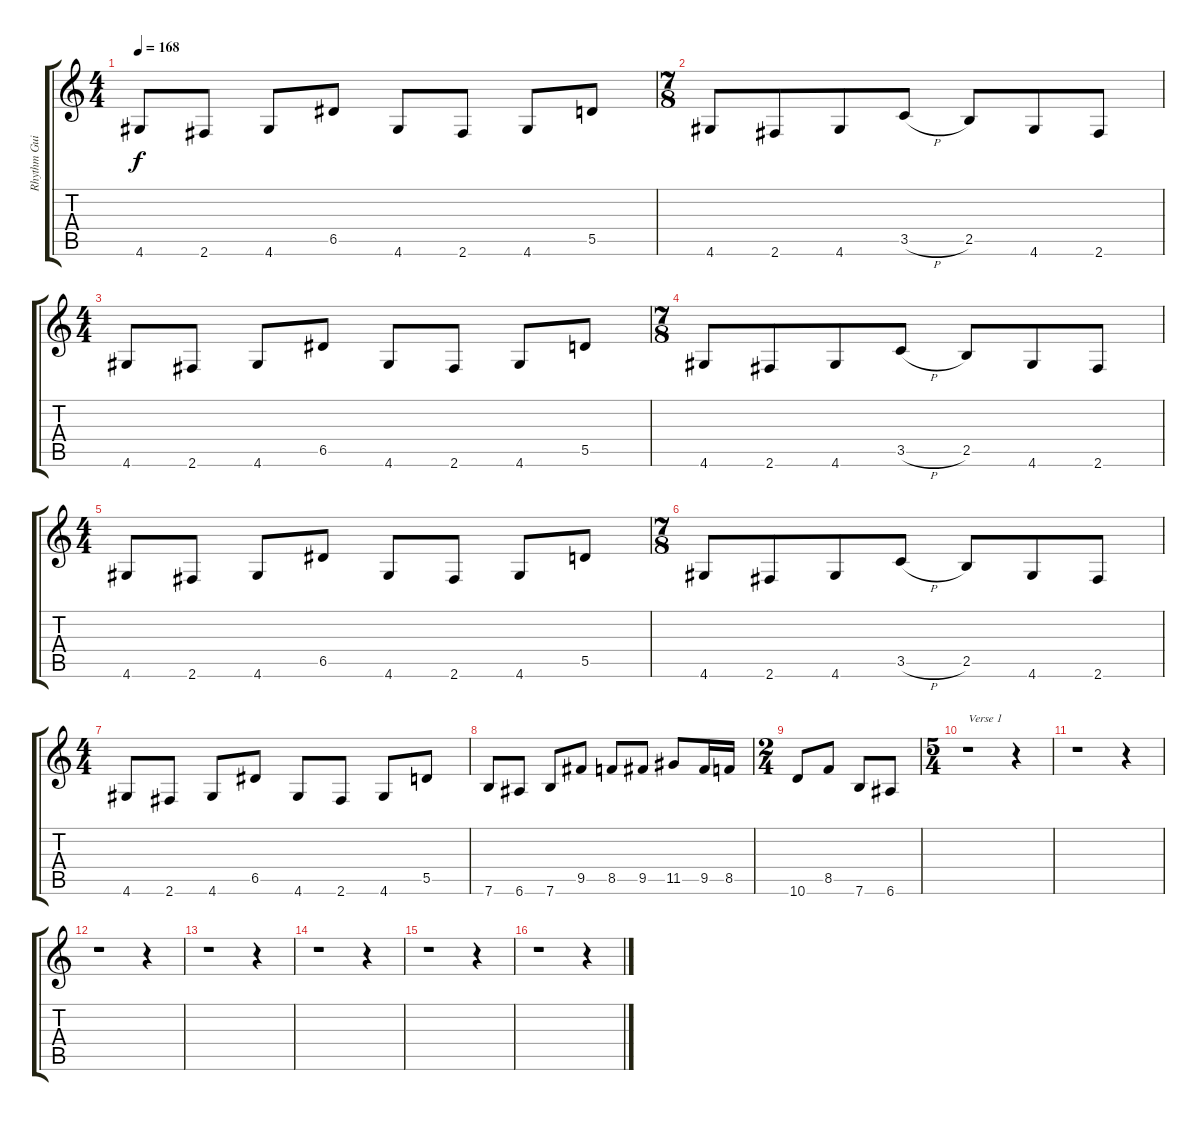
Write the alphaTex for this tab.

\track ("Rhythm Guitar" "Rhythm Gui") {instrument distortionguitar}
\staff {score tabs}
\tuning (E4 B3 G3 D3 A2 E2) {hide}
\ts (4 4)
\tempo 168
\clef g2
\ks c
4.6.8{dy f} 2.6.8 4.6.8 6.5.8 4.6.8 2.6.8 4.6.8 5.5.8 |
\ts (7 8)
4.6.8 2.6.8 4.6.8 3.5{h}.8 2.5.8 4.6.8 2.6.8 |
\ts (4 4)
4.6.8 2.6.8 4.6.8 6.5.8 4.6.8 2.6.8 4.6.8 5.5.8 |
\ts (7 8)
4.6.8 2.6.8 4.6.8 3.5{h}.8 2.5.8 4.6.8 2.6.8 |
\ts (4 4)
4.6.8 2.6.8 4.6.8 6.5.8 4.6.8 2.6.8 4.6.8 5.5.8 |
\ts (7 8)
4.6.8 2.6.8 4.6.8 3.5{h}.8 2.5.8 4.6.8 2.6.8 |
\ts (4 4)
4.6.8 2.6.8 4.6.8 6.5.8 4.6.8 2.6.8 4.6.8 5.5.8 |
7.6.8 6.6.8 7.6.8 9.5.8 8.5.8 9.5.8 11.5.8 9.5.16 8.5.16 |
\ts (2 4)
10.6.8 8.5.8 7.6.8 6.6.8 |
\ts (5 4)
r.1{txt "Verse 1"} r.4 |
r.1 r.4 |
r.1 r.4 |
r.1 r.4 |
r.1 r.4 |
r.1 r.4 |
r.1 r.4
